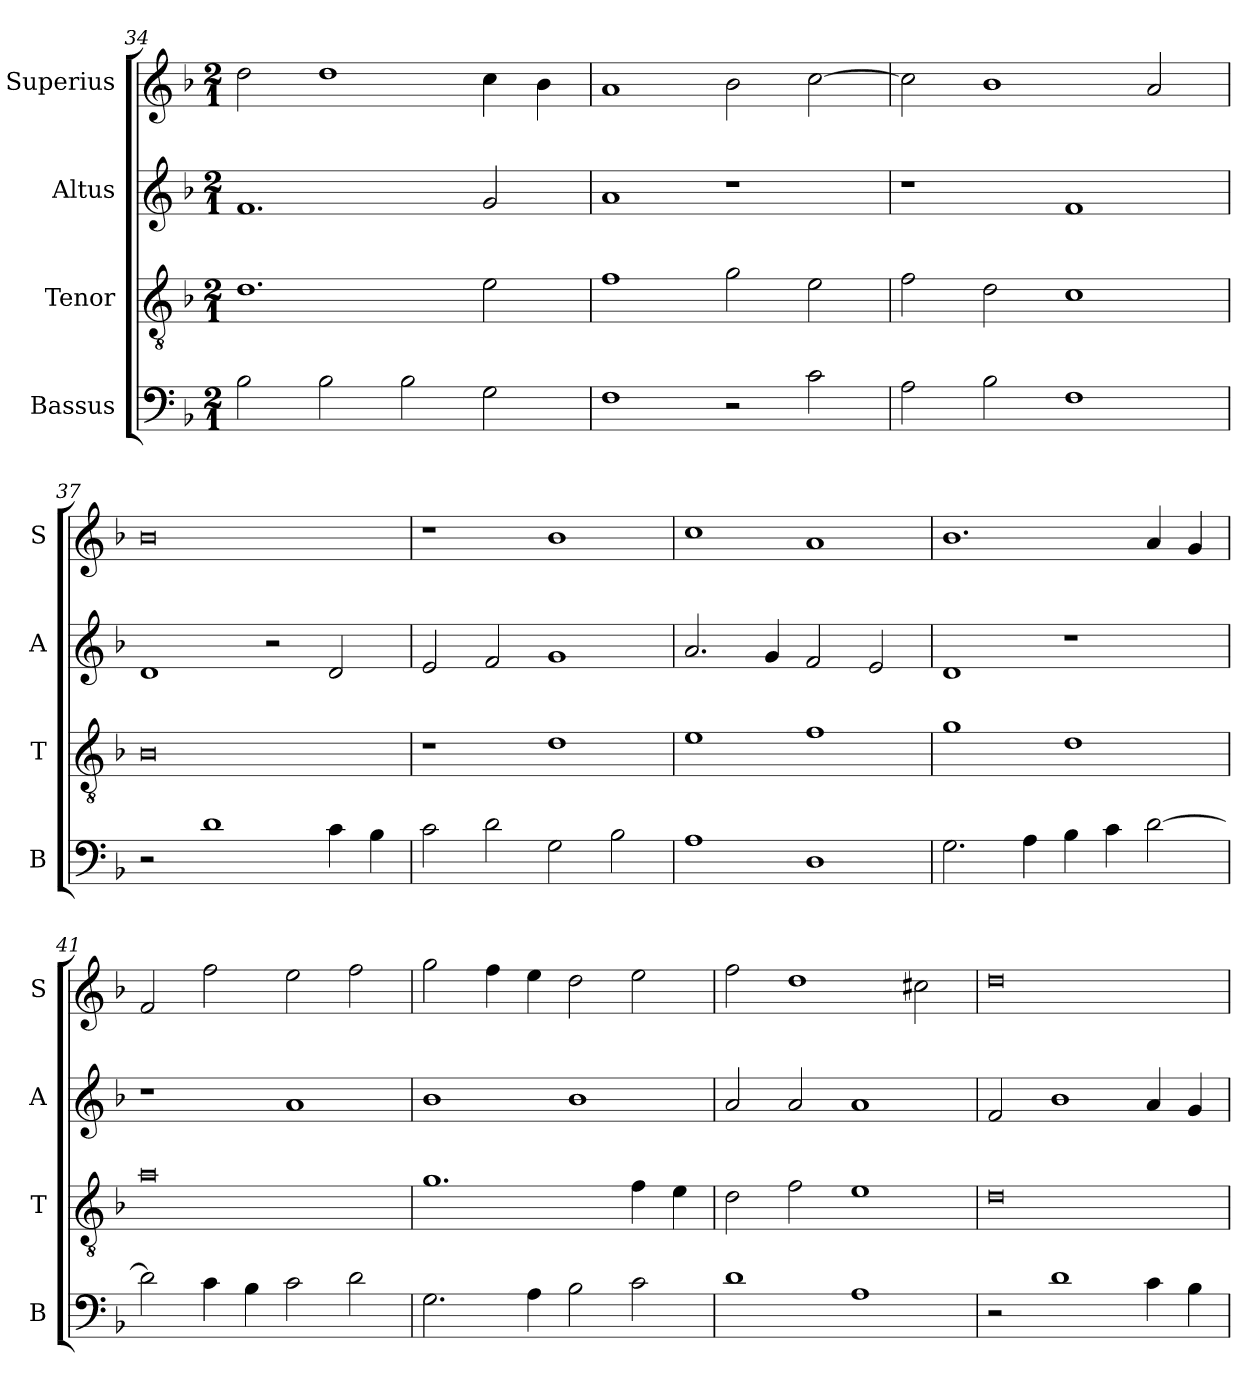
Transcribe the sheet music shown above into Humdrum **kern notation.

**kern	**kern	**kern	**kern
*part4	*part3	*part2	*part1
*staff4	*staff3	*staff2	*staff1
*I"Bassus	*I"Tenor	*I"Altus	*I"Superius
*I'B	*I'T	*I'A	*I'S
*clefF4	*clefGv2	*clefG2	*clefG2
*k[b-]	*k[b-]	*k[b-]	*k[b-]
*F:	*F:	*F:	*F:
*M2/1	*M2/1	*M2/1	*M2/1
=34	=34	=34	=34
2B-	1.d	1.f	2dd
2B-	.	.	1dd
2B-	.	.	.
2G	2e	2g	4cc
.	.	.	4b-
=35	=35	=35	=35
1F	1f	1a	1a
2r	2g	1r	2b-
2c	2e	.	[2cc
=36	=36	=36	=36
2A	2f	1r	2cc]
2B-	2d	.	1b-
1F	1c	1f	.
.	.	.	2a
=37	=37	=37	=37
2r	0B-	1d	0b-
1d	.	.	.
.	.	2r	.
4c	.	2d	.
4B-	.	.	.
=38	=38	=38	=38
2c	1r	2e	1r
2d	.	2f	.
2G	1d	1g	1b-
2B-	.	.	.
=39	=39	=39	=39
1A	1e	2.a	1cc
.	.	4g	.
1D	1f	2f	1a
.	.	2e	.
=40	=40	=40	=40
2.G	1g	1d	1.b-
4A	.	.	.
4B-	1d	1r	.
4c	.	.	.
[2d	.	.	4a
.	.	.	4g
=41	=41	=41	=41
2d]	0a	1r	2f
4c	.	.	2ff
4B-	.	.	.
2c	.	1a	2ee
2d	.	.	2ff
=42	=42	=42	=42
2.G	1.g	1b-	2gg
.	.	.	4ff
4A	.	.	4ee
2B-	.	1b-	2dd
2c	4f	.	2ee
.	4e	.	.
=43	=43	=43	=43
1d	2d	2a	2ff
.	2f	2a	1dd
1A	1e	1a	.
.	.	.	2cc#X
=44	=44	=44	=44
2r	0d	2f	0dd
1d	.	1b-	.
4c	.	4a	.
4B-	.	4g	.
=	=	=	=
*-	*-	*-	*-
